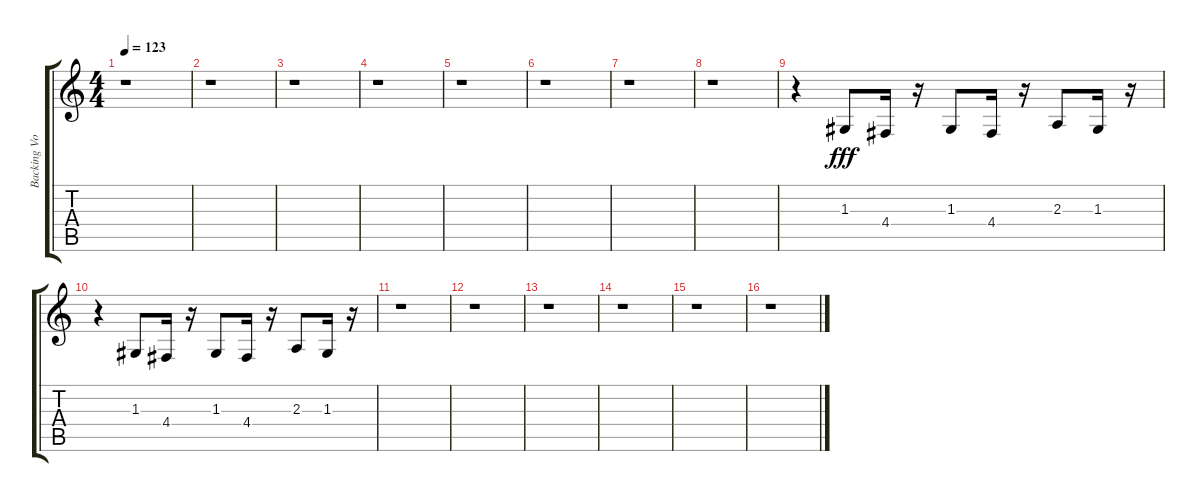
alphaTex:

\track ("Backing Vocals" "Backing Vo") {instrument tenorsax}
\staff {score tabs}
\tuning (E4 B3 G3 D3 A2 E2) {hide}
\ts (4 4)
\tempo 123
\clef g2
\ks c
r.1{dy fff} |
r.1 |
r.1 |
r.1 |
r.1 |
r.1 |
r.1 |
r.1 |
r.4 1.3.8 4.4.16 r.16 1.3.8 4.4.16 r.16 2.3.8 1.3.16 r.16 |
r.4 1.3.8 4.4.16 r.16 1.3.8 4.4.16 r.16 2.3.8 1.3.16 r.16 |
r.1 |
r.1 |
r.1 |
r.1 |
r.1 |
r.1
